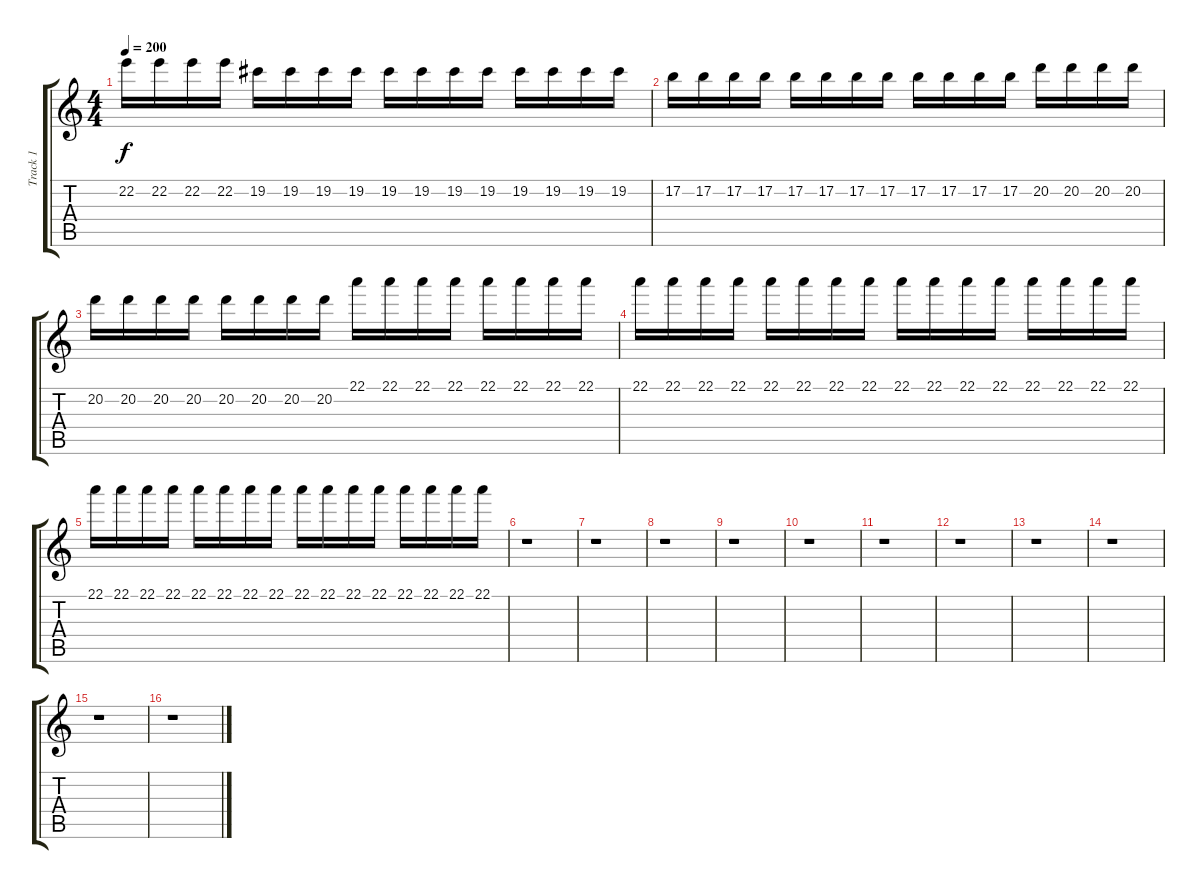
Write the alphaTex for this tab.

\track ("Track 1" "Track 1") {instrument acousticguitarsteel}
\staff {score tabs}
\tuning (B3 Gb3 D3 A2 E2 B1) {hide}
\ts (4 4)
\tempo 200
\clef g2
\ks c
22.2.16{dy f} 22.2.16 22.2.16 22.2.16 19.2.16 19.2.16 19.2.16 19.2.16 19.2.16 19.2.16 19.2.16 19.2.16 19.2.16 19.2.16 19.2.16 19.2.16 |
17.2.16 17.2.16 17.2.16 17.2.16 17.2.16 17.2.16 17.2.16 17.2.16 17.2.16 17.2.16 17.2.16 17.2.16 20.2.16 20.2.16 20.2.16 20.2.16 |
20.2.16 20.2.16 20.2.16 20.2.16 20.2.16 20.2.16 20.2.16 20.2.16 22.1.16 22.1.16 22.1.16 22.1.16 22.1.16 22.1.16 22.1.16 22.1.16 |
22.1.16 22.1.16 22.1.16 22.1.16 22.1.16 22.1.16 22.1.16 22.1.16 22.1.16 22.1.16 22.1.16 22.1.16 22.1.16 22.1.16 22.1.16 22.1.16 |
22.1.16 22.1.16 22.1.16 22.1.16 22.1.16 22.1.16 22.1.16 22.1.16 22.1.16 22.1.16 22.1.16 22.1.16 22.1.16 22.1.16 22.1.16 22.1.16 |
r.1 |
r.1 |
r.1 |
r.1 |
r.1 |
r.1 |
r.1 |
r.1 |
r.1 |
r.1 |
r.1
